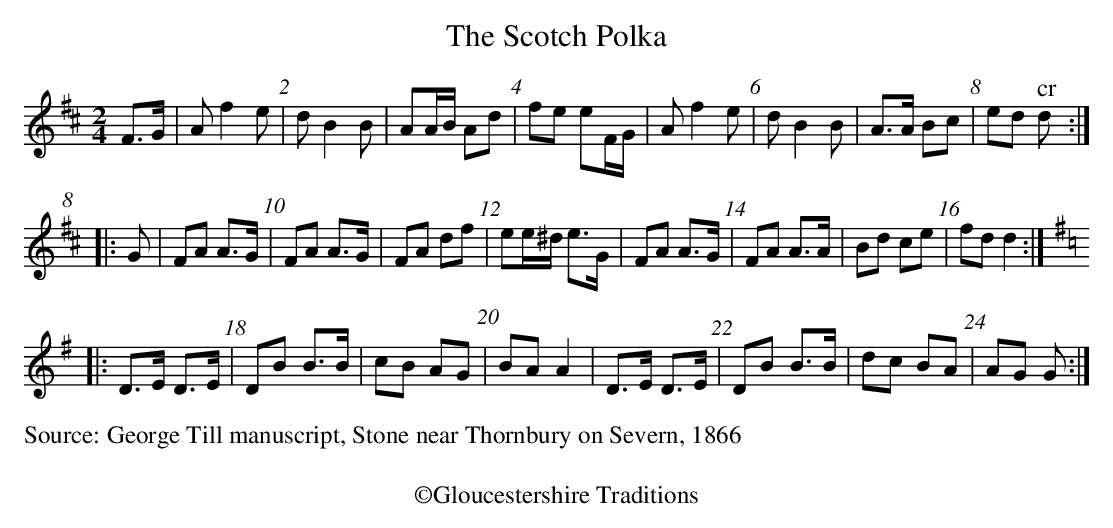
X:1
T:Scotch Polka, The
M:2/4
L:1/8
K:D
F>G | A f2 e | d B2 B | AA/2B/2 Ad |\
fe eF/2G/2 | A f2 e | d B2 B | A>A Bc |ed "^cr"d:|
|:G |FA A>G | FA A>G | FA df | ee/2^d/2 e>G |\
 FA A>G | FA A>A | Bd ce | fd d2 :|
K:Gmaj
|:D>E D>E | DB B>B | cB AG | BA A2 |\
 D>E D>E | DB B>B | dc BA | AG G :|
